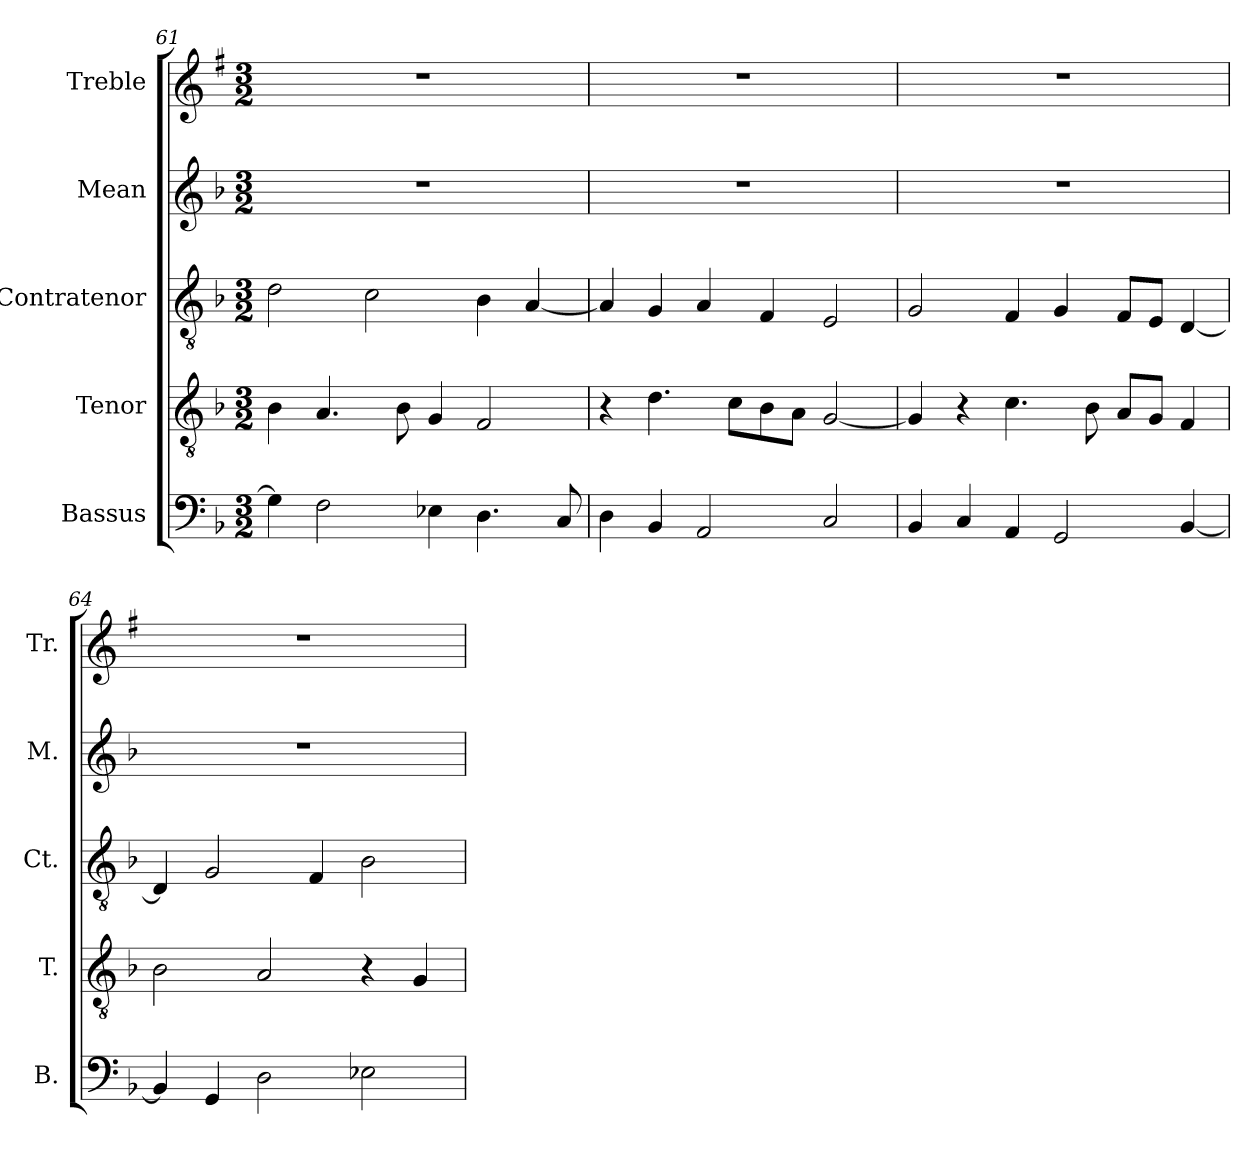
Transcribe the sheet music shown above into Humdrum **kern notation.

**kern	**kern	**kern	**kern	**kern
*part5	*part4	*part3	*part2	*part1
*staff5	*staff4	*staff3	*staff2	*staff1
*I"Bassus	*I"Tenor	*I"Contratenor	*I"Mean	*I"Treble
*I'B.	*I'T.	*I'Ct.	*I'M.	*I'Tr.
*clefF4	*clefGv2	*clefGv2	*clefG2	*clefG2
*ITrd7c12	*	*	*	*ITrd1c2
*k[b-]	*k[b-]	*k[b-]	*k[b-]	*k[b-]
*F:	*F:	*F:	*F:	*F:
*M3/2	*M3/2	*M3/2	*M3/2	*M3/2
=61	=61	=61	=61	=61
4GG\]	4B-\	2d\	1.r	1.r
2FF\	4.A/	.	.	.
.	.	2c\	.	.
.	8B-\	.	.	.
4EE->\	4G/	.	.	.
4.DD\	2F/	4B-\	.	.
.	.	[<4A/	.	.
8CC/	.	.	.	.
=62	=62	=62	=62	=62
4DD\	4r	4A/]	1.r	1.r
4BBB-/	4.d\	4G/	.	.
2AAA/	.	4A/	.	.
.	8c\L	.	.	.
.	8B-\	4F/	.	.
.	8A\J	.	.	.
2CC/	[<2G/	2E/	.	.
=63	=63	=63	=63	=63
4BBB-/	4G/]	2G/	1.r	1.r
4CC/	4r	.	.	.
4AAA/	4.c\	4F/	.	.
2GGG/	.	4G/	.	.
.	8B-\	.	.	.
.	8A/L	8F/L	.	.
.	8G/J	8E/J	.	.
[<4BBB-/	4F/	[<4D/	.	.
=64	=64	=64	=64	=64
4BBB-/]	2B-\	4D/]	1.r	1.r
4GGG/	.	2G/	.	.
2DD\	2A/	.	.	.
.	.	4F/	.	.
2EE->\	4r	2B-\	.	.
.	4G/	.	.	.
=	=	=	=	=
*-	*-	*-	*-	*-
